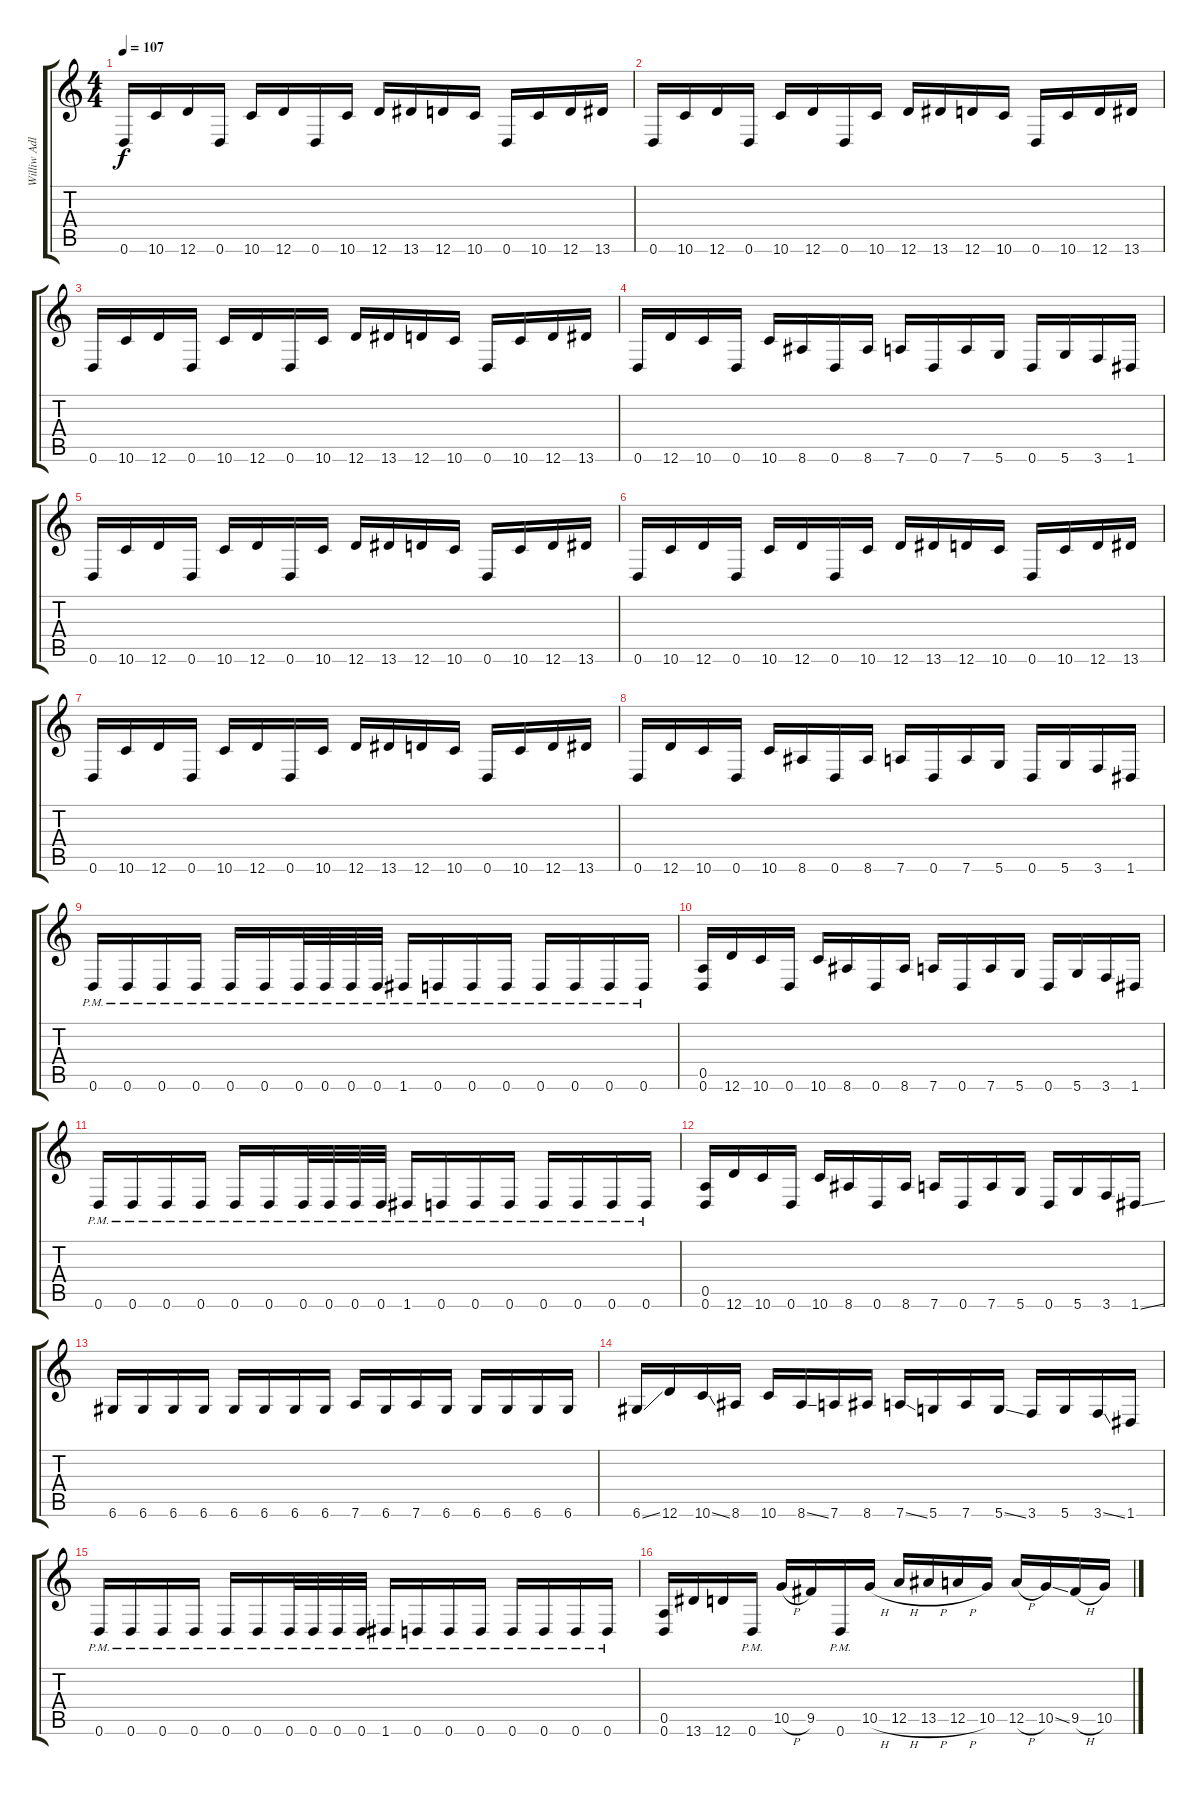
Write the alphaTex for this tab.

\track ("Williw Adler" "Williw Adl") {instrument distortionguitar}
\staff {score tabs}
\tuning (E4 B3 G3 D3 A2 D2) {hide}
\ts (4 4)
\tempo 107
\clef g2
\ks c
0.6.16{dy f} 10.6.16 12.6.16 0.6.16 10.6.16 12.6.16 0.6.16 10.6.16 12.6.16 13.6.16 12.6.16 10.6.16 0.6.16 10.6.16 12.6.16 13.6.16 |
0.6.16 10.6.16 12.6.16 0.6.16 10.6.16 12.6.16 0.6.16 10.6.16 12.6.16 13.6.16 12.6.16 10.6.16 0.6.16 10.6.16 12.6.16 13.6.16 |
0.6.16 10.6.16 12.6.16 0.6.16 10.6.16 12.6.16 0.6.16 10.6.16 12.6.16 13.6.16 12.6.16 10.6.16 0.6.16 10.6.16 12.6.16 13.6.16 |
0.6.16 12.6.16 10.6.16 0.6.16 10.6.16 8.6.16 0.6.16 8.6.16 7.6.16 0.6.16 7.6.16 5.6.16 0.6.16 5.6.16 3.6.16 1.6.16 |
0.6.16 10.6.16 12.6.16 0.6.16 10.6.16 12.6.16 0.6.16 10.6.16 12.6.16 13.6.16 12.6.16 10.6.16 0.6.16 10.6.16 12.6.16 13.6.16 |
0.6.16 10.6.16 12.6.16 0.6.16 10.6.16 12.6.16 0.6.16 10.6.16 12.6.16 13.6.16 12.6.16 10.6.16 0.6.16 10.6.16 12.6.16 13.6.16 |
0.6.16 10.6.16 12.6.16 0.6.16 10.6.16 12.6.16 0.6.16 10.6.16 12.6.16 13.6.16 12.6.16 10.6.16 0.6.16 10.6.16 12.6.16 13.6.16 |
0.6.16 12.6.16 10.6.16 0.6.16 10.6.16 8.6.16 0.6.16 8.6.16 7.6.16 0.6.16 7.6.16 5.6.16 0.6.16 5.6.16 3.6.16 1.6.16 |
0.6{pm}.16 0.6{pm}.16 0.6{pm}.16 0.6{pm}.16 0.6{pm}.16 0.6{pm}.16 0.6{pm}.32 0.6{pm}.32 0.6{pm}.32 0.6{pm}.32 1.6{pm}.16 0.6{pm}.16 0.6{pm}.16 0.6{pm}.16 0.6{pm}.16 0.6{pm}.16 0.6{pm}.16 0.6{pm}.16 |
(0.5 0.6).16 12.6.16 10.6.16 0.6.16 10.6.16 8.6.16 0.6.16 8.6.16 7.6.16 0.6.16 7.6.16 5.6.16 0.6.16 5.6.16 3.6.16 1.6.16 |
0.6{pm}.16 0.6{pm}.16 0.6{pm}.16 0.6{pm}.16 0.6{pm}.16 0.6{pm}.16 0.6{pm}.32 0.6{pm}.32 0.6{pm}.32 0.6{pm}.32 1.6{pm}.16 0.6{pm}.16 0.6{pm}.16 0.6{pm}.16 0.6{pm}.16 0.6{pm}.16 0.6{pm}.16 0.6{pm}.16 |
(0.5 0.6).16 12.6.16 10.6.16 0.6.16 10.6.16 8.6.16 0.6.16 8.6.16 7.6.16 0.6.16 7.6.16 5.6.16 0.6.16 5.6.16 3.6.16 1.6{ss}.16 |
6.6.16 6.6.16 6.6.16 6.6.16 6.6.16 6.6.16 6.6.16 6.6.16 7.6.16 6.6.16 7.6.16 6.6.16 6.6.16 6.6.16 6.6.16 6.6.16 |
6.6{ss}.16 12.6.16 10.6{ss}.16 8.6.16 10.6.16 8.6{ss}.16 7.6.16 8.6.16 7.6{ss}.16 5.6.16 7.6.16 5.6{ss}.16 3.6.16 5.6.16 3.6{ss}.16 1.6.16 |
0.6{pm}.16 0.6{pm}.16 0.6{pm}.16 0.6{pm}.16 0.6{pm}.16 0.6{pm}.16 0.6{pm}.32 0.6{pm}.32 0.6{pm}.32 0.6{pm}.32 1.6{pm}.16 0.6{pm}.16 0.6{pm}.16 0.6{pm}.16 0.6{pm}.16 0.6{pm}.16 0.6{pm}.16 0.6{pm}.16 |
(0.5 0.6).16 13.6.16 12.6.16 0.6{pm}.16 10.5{h}.16 9.5.16 0.6{pm}.16 10.5{h}.16 12.5{h}.16 13.5{h}.16 12.5{h}.16 10.5.16 12.5{h}.16 10.5{ss}.16 9.5{h}.16 10.5.16
